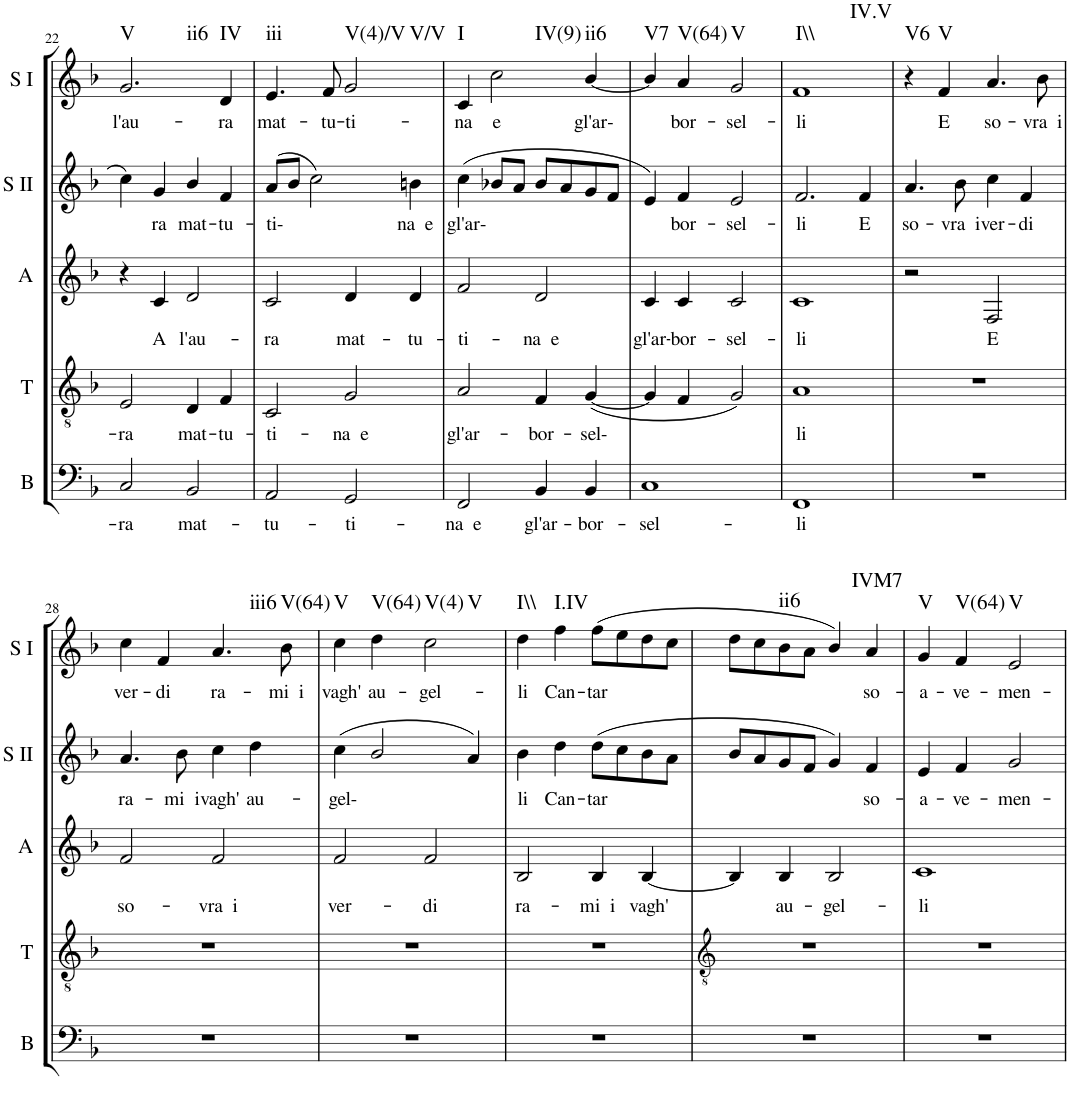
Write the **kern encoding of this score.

**kern	**text	**kern	**text	**kern	**text	**kern	**text	**kern	**text	**harte
*part5	*part5	*part4	*part4	*part3	*part3	*part2	*part2	*part1	*part1	*part1
*staff5	*staff5	*staff4	*staff4	*staff3	*staff3	*staff2	*staff2	*staff1	*staff1	*
*I"Bass	*	*I"Tenor	*	*I"Alto	*	*I"Soprano II	*	*I"Soprano I	*	*
*I'B	*	*I'T	*	*I'A	*	*I'S II	*	*I'S I	*	*
!!LO:PB:g=z
*clefF4	*	*clefGv2	*	*clefG2	*	*clefG2	*	*clefG2	*	*
*k[b-]	*	*k[b-]	*	*k[b-]	*	*k[b-]	*	*k[b-]	*	*
*F:	*	*F:	*	*F:	*	*F:	*	*F:	*	*
*M4/4	*	*M4/4	*	*M4/4	*	*M4/4	*	*M4/4	*	*
=22	=22	=22	=22	=22	=22	=22	=22	=22	=22	=22
!	!LO:LY:b	!	!LO:LY:b	!	!	!	!	!	!LO:LY:b	!LO:H:n=1:kt=V
!	!	!	!	!	!	!	!	!	!	!LO:H:n=2:kt=ii6
2C/	-ra	2E/	-ra	4r	.	4cc\	.	2.g/	l'au-	N N
!	!	!	!	!	!LO:LY:b	!	!LO:LY:b	!	!	!
.	.	.	.	4c/	A	4g/	ra	.	.	.
!	!LO:LY:b	!	!LO:LY:b	!	!LO:LY:b	!	!LO:LY:b	!	!	!
2BB-/	mat-	4D/	mat-	2d/	l'au-	4b-/	mat-	.	.	.
!	!	!	!LO:LY:b	!	!	!	!LO:LY:b	!	!LO:LY:b	!LO:H:kt=IV
.	.	4F/	-tu-	.	.	4f/	-tu-	4d/	-ra	N
=23	=23	=23	=23	=23	=23	=23	=23	=23	=23	=23
!	!LO:LY:b	!	!LO:LY:b	!	!LO:LY:b	!	!LO:LY:b	!	!LO:LY:b	!LO:H:kt=iii
2AA/	-tu-	2C/	-ti-	2c/	-ra	(8a/L	-ti-	4.e/	mat-	N
.	.	.	.	.	.	8b-/J	.	.	.	.
.	.	.	.	.	.	2cc\)	.	.	.	.
!	!	!	!	!	!	!	!	!	!LO:LY:b	!
.	.	.	.	.	.	.	.	8f/	-tu-	.
!	!LO:LY:b	!	!LO:LY:b	!	!LO:LY:b	!	!	!	!LO:LY:b	!LO:H:n=1:kt=V(4)/V
!	!	!	!	!	!	!	!	!	!	!LO:H:n=2:kt=V/V
2GG/	-ti-	2G/	-na e	4d/	mat-	.	.	2g/	-ti-	N N
!	!	!	!	!	!LO:LY:b	!	!LO:LY:b	!	!	!
.	.	.	.	4d/	-tu-	4bn\	na e	.	.	.
=24	=24	=24	=24	=24	=24	=24	=24	=24	=24	=24
!	!LO:LY:b	!	!LO:LY:b	!	!LO:LY:b	!	!LO:LY:b	!	!LO:LY:b	!LO:H:kt=I
2FF/	-na e	2A/	gl'ar-	2f/	-ti-	(4cc\	gl'ar-	4c/	-na	N
!	!	!	!	!	!	!	!	!	!LO:LY:b	!LO:H:kt=IV(9)
.	.	.	.	.	.	8b-X/L	.	2cc\	e	N
.	.	.	.	.	.	8a/J	.	.	.	.
!	!LO:LY:b	!	!LO:LY:b	!	!LO:LY:b	!	!	!	!	!
4BB-/	gl'ar-	4F/	-bor-	2d/	-na e	8b-/L	.	.	.	.
.	.	.	.	.	.	8a/	.	.	.	.
!	!LO:LY:b	!	!LO:LY:b	!	!	!	!	!	!LO:LY:b	!LO:H:kt=ii6
4BB-/	-bor-	([4G/	-sel-	.	.	8g/	.	[4b-/	gl'ar-	N
.	.	.	.	.	.	8f/J	.	.	.	.
=25	=25	=25	=25	=25	=25	=25	=25	=25	=25	=25
!	!LO:LY:b	!	!	!	!LO:LY:b	!	!	!	!	!LO:H:kt=V7
1C	-sel-	4G/]	.	4c/	gl'ar-	4e/)	.	4b-/]	.	N
!	!	!	!	!	!LO:LY:b	!	!LO:LY:b	!	!LO:LY:b	!LO:H:kt=V(64)
.	.	4F/	.	4c/	-bor-	4f/	bor-	4a/	bor-	N
!	!	!	!	!	!LO:LY:b	!	!LO:LY:b	!	!LO:LY:b	!LO:H:kt=V
.	.	2G/)	.	2c/	-sel-	2e/	-sel-	2g/	-sel-	N
=26	=26	=26	=26	=26	=26	=26	=26	=26	=26	=26
!	!LO:LY:b	!	!LO:LY:b	!	!LO:LY:b	!	!LO:LY:b	!	!LO:LY:b	!LO:H:n=1:kt=I\\
!	!	!	!	!	!	!	!	!	!	!LO:H:n=2:kt=IV.V
1FF	-li	1A	li	1c	-li	2.f/	-li	1f	-li	N N
!	!	!	!	!	!	!	!LO:LY:b	!	!	!
.	.	.	.	.	.	4f/	E	.	.	.
=27	=27	=27	=27	=27	=27	=27	=27	=27	=27	=27
!	!	!	!	!	!	!	!LO:LY:b	!	!	!LO:H:kt=V6
1r	.	1r	.	2r	.	4.a/	so-	4r	.	N
!	!	!	!	!	!	!	!	!	!LO:LY:b	!LO:H:kt=V
.	.	.	.	.	.	.	.	4f/	E	N
!	!	!	!	!	!	!	!LO:LY:b	!	!	!
.	.	.	.	.	.	8b-\	-vra i	.	.	.
!	!	!	!	!	!LO:LY:b	!	!LO:LY:b	!	!LO:LY:b	!
.	.	.	.	2F/	E	4cc\	ver-	4.a/	so-	.
!	!	!	!	!	!	!	!LO:LY:b	!	!	!
.	.	.	.	.	.	4f/	-di	.	.	.
!	!	!	!	!	!	!	!	!	!LO:LY:b	!
.	.	.	.	.	.	.	.	8b-\	-vra i	.
!!LO:LB:g=z
=28	=28	=28	=28	=28	=28	=28	=28	=28	=28	=28
!	!	!	!	!	!LO:LY:b	!	!LO:LY:b	!	!LO:LY:b	!
1r	.	1r	.	2f/	so-	4.a/	ra-	4cc\	ver-	.
!	!	!	!	!	!	!	!	!	!LO:LY:b	!
.	.	.	.	.	.	.	.	4f/	-di	.
!	!	!	!	!	!	!	!LO:LY:b	!	!	!
.	.	.	.	.	.	8b-\	-mi i	.	.	.
!	!	!	!	!	!LO:LY:b	!	!LO:LY:b	!	!LO:LY:b	!LO:H:kt=iii6
.	.	.	.	2f/	-vra i	4cc\	vagh'	4.a/	ra-	N
!	!	!	!	!	!	!	!LO:LY:b	!	!	!
.	.	.	.	.	.	4dd\	au-	.	.	.
!	!	!	!	!	!	!	!	!	!LO:LY:b	!LO:H:kt=V(64)
.	.	.	.	.	.	.	.	8b-\	-mi i	N
=29	=29	=29	=29	=29	=29	=29	=29	=29	=29	=29
!	!	!	!	!	!LO:LY:b	!	!LO:LY:b	!	!LO:LY:b	!LO:H:kt=V
1r	.	1r	.	2f/	ver-	(4cc\	-gel-	4cc\	vagh'	N
!	!	!	!	!	!	!	!	!	!LO:LY:b	!LO:H:kt=V(64)
.	.	.	.	.	.	2b-/	.	4dd\	au-	N
!	!	!	!	!	!LO:LY:b	!	!	!	!LO:LY:b	!LO:H:n=1:kt=V(4)
!	!	!	!	!	!	!	!	!	!	!LO:H:n=2:kt=V
.	.	.	.	2f/	-di	.	.	2cc\	-gel-	N N
.	.	.	.	.	.	4a/)	.	.	.	.
=30	=30	=30	=30	=30	=30	=30	=30	=30	=30	=30
!	!	!	!	!	!LO:LY:b	!	!LO:LY:b	!	!LO:LY:b	!LO:H:kt=I\\
1r	.	1r	.	2B-/	ra-	4b-\	li	4dd\	-li	N
!	!	!	!	!	!	!	!LO:LY:b	!	!LO:LY:b	!LO:H:kt=I.IV
.	.	.	.	.	.	4dd\	Can-	4ff\	Can-	N
!	!	!	!	!	!LO:LY:b	!	!LO:LY:b	!	!LO:LY:b	!
.	.	.	.	4B-/	-mi i	(8dd\L	-tar	(8ff\L	-tar	.
.	.	.	.	.	.	8cc\	.	8ee\	.	.
!	!	!	!	!	!LO:LY:b	!	!	!	!	!
.	.	.	.	[4B-/	vagh'	8b-\	.	8dd\	.	.
.	.	.	.	.	.	8a\J	.	8cc\J	.	.
=31	=31	=31	=31	=31	=31	=31	=31	=31	=31	=31
*	*	*clefGv2	*	*	*	*	*	*	*	*
1r	.	1r	.	4B-/]	.	8b-/L	.	8dd\L	.	.
.	.	.	.	.	.	8a/	.	8cc\	.	.
!	!	!	!	!	!LO:LY:b	!	!	!	!	!LO:H:kt=ii6
.	.	.	.	4B-/	au-	8g/	.	8b-\	.	N
.	.	.	.	.	.	8f/J	.	8a\J	.	.
!	!	!	!	!	!LO:LY:b	!	!	!	!	!
.	.	.	.	2B-/	-gel-	4g/)	.	4b-/)	.	.
!	!	!	!	!	!	!	!LO:LY:b	!	!LO:LY:b	!LO:H:kt=IVM7
.	.	.	.	.	.	4f/	so-	4a/	so-	N
=32	=32	=32	=32	=32	=32	=32	=32	=32	=32	=32
!	!	!	!	!	!LO:LY:b	!	!LO:LY:b	!	!LO:LY:b	!LO:H:kt=V
1r	.	1r	.	1c	-li	4e/	-a-	4g/	-a-	N
!	!	!	!	!	!	!	!LO:LY:b	!	!LO:LY:b	!LO:H:kt=V(64)
.	.	.	.	.	.	4f/	-ve-	4f/	-ve-	N
!	!	!	!	!	!	!	!LO:LY:b	!	!LO:LY:b	!LO:H:kt=V
.	.	.	.	.	.	2g/	-men-	2e/	-men-	N
=	=	=	=	=	=	=	=	=	=	=
*-	*-	*-	*-	*-	*-	*-	*-	*-	*-	*-
